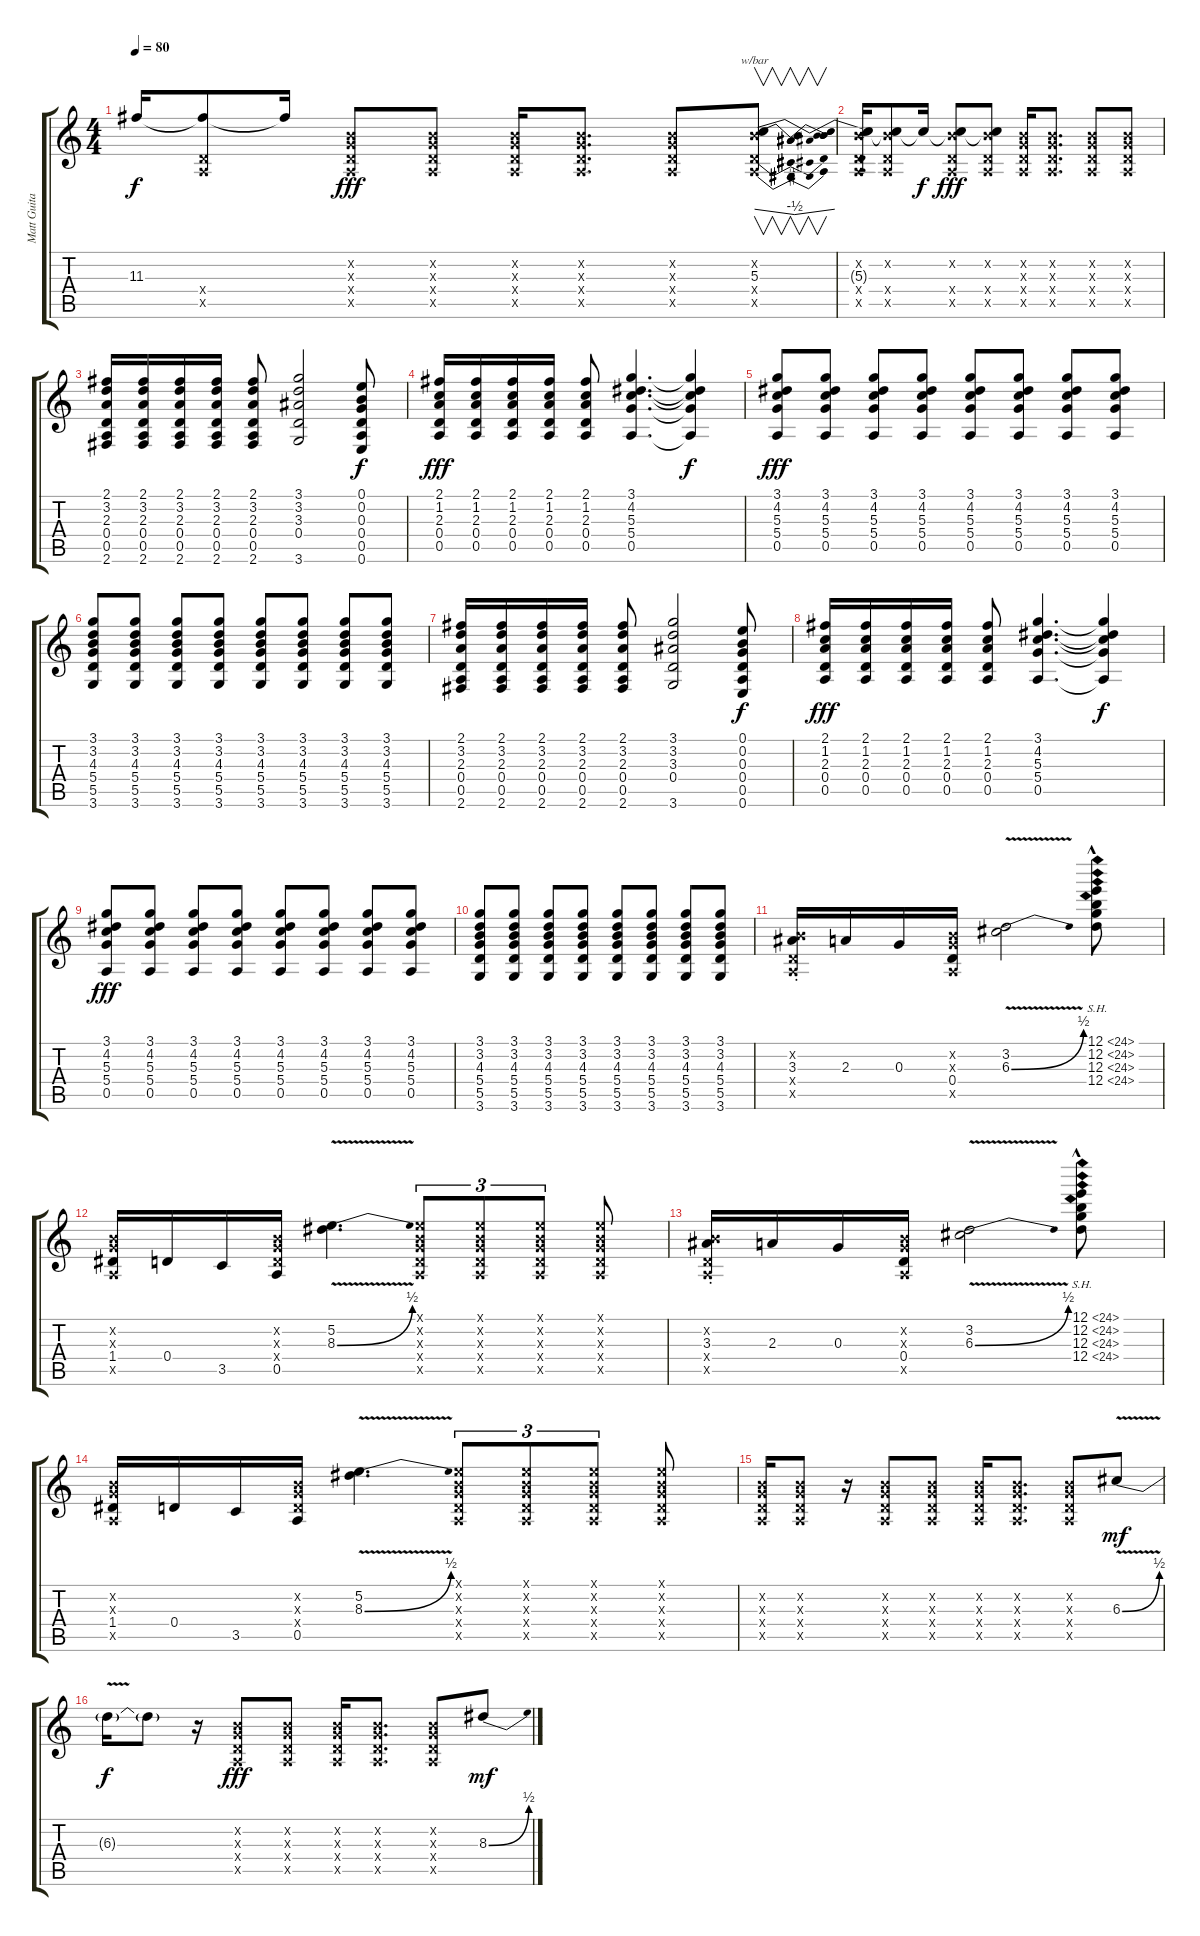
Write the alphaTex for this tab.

\track ("Matt Guitar" "Matt Guita") {instrument overdrivenguitar}
\staff {score tabs}
\tuning (E4 B3 G3 D3 A2 E2) {hide}
\ts (4 4)
\tempo 80
\clef g2
\ks c
11.3{t}.16{dy f} (11.3{t} 0.4{x} 0.5{x}).8 11.3{t}.16 (0.2{x} 0.3{x} 0.4{x} 0.5{x}).8{dy fff} (0.2{x} 0.3{x} 0.4{x} 0.5{x}).8 (0.2{x} 0.3{x} 0.4{x} 0.5{x}).16 (0.2{x} 0.3{x} 0.4{x} 0.5{x}).8{d} (0.2{x} 0.3{x} 0.4{x} 0.5{x}).8 (0.2{x} 5.3 0.4{x} 0.5{x}).8{v tbe (dip default 0 0 30 -2 60 0)} |
(0.2{x} 5.3{t} 0.4{x} 0.5{x}).16 (0.2{x} 5.3{t} 0.4{x} 0.5{x}).8 5.3{t}.16{dy f} (0.2{x} 5.3{t} 0.4{x} 0.5{x}).8{dy fff} (0.2{x} 5.3{t} 0.4{x} 0.5{x}).8 (0.2{x} 0.3{x} 0.4{x} 0.5{x}).16 (0.2{x} 0.3{x} 0.4{x} 0.5{x}).8{d} (0.2{x} 0.3{x} 0.4{x} 0.5{x}).8 (0.2{x} 0.3{x} 0.4{x} 0.5{x}).8 |
(2.1 3.2 2.3 0.4 0.5 2.6).16 (2.1 3.2 2.3 0.4 0.5 2.6).16 (2.1 3.2 2.3 0.4 0.5 2.6).16 (2.1 3.2 2.3 0.4 0.5 2.6).16 (2.1 3.2 2.3 0.4 0.5 2.6).8 (3.1 3.2 3.3 0.4 3.6).2 (0.1 0.2 0.3 0.4 0.5 0.6).8{dy f} |
(2.1 1.2 2.3 0.4 0.5).16{dy fff} (2.1 1.2 2.3 0.4 0.5).16 (2.1 1.2 2.3 0.4 0.5).16 (2.1 1.2 2.3 0.4 0.5).16 (2.1 1.2 2.3 0.4 0.5).8 (3.1 4.2 5.3 5.4 0.5).4{d} (3.1{t} 4.2{t} 5.3{t} 5.4{t} 0.5{t}).4{dy f} |
(3.1 4.2 5.3 5.4 0.5).8{dy fff} (3.1 4.2 5.3 5.4 0.5).8 (3.1 4.2 5.3 5.4 0.5).8 (3.1 4.2 5.3 5.4 0.5).8 (3.1 4.2 5.3 5.4 0.5).8 (3.1 4.2 5.3 5.4 0.5).8 (3.1 4.2 5.3 5.4 0.5).8 (3.1 4.2 5.3 5.4 0.5).8 |
(3.1 3.2 4.3 5.4 5.5 3.6).8 (3.1 3.2 4.3 5.4 5.5 3.6).8 (3.1 3.2 4.3 5.4 5.5 3.6).8 (3.1 3.2 4.3 5.4 5.5 3.6).8 (3.1 3.2 4.3 5.4 5.5 3.6).8 (3.1 3.2 4.3 5.4 5.5 3.6).8 (3.1 3.2 4.3 5.4 5.5 3.6).8 (3.1 3.2 4.3 5.4 5.5 3.6).8 |
(2.1 3.2 2.3 0.4 0.5 2.6).16 (2.1 3.2 2.3 0.4 0.5 2.6).16 (2.1 3.2 2.3 0.4 0.5 2.6).16 (2.1 3.2 2.3 0.4 0.5 2.6).16 (2.1 3.2 2.3 0.4 0.5 2.6).8 (3.1 3.2 3.3 0.4 3.6).2 (0.1 0.2 0.3 0.4 0.5 0.6).8{dy f} |
(2.1 1.2 2.3 0.4 0.5).16{dy fff} (2.1 1.2 2.3 0.4 0.5).16 (2.1 1.2 2.3 0.4 0.5).16 (2.1 1.2 2.3 0.4 0.5).16 (2.1 1.2 2.3 0.4 0.5).8 (3.1 4.2 5.3 5.4 0.5).4{d} (3.1{t} 4.2{t} 5.3{t} 5.4{t} 0.5{t}).4{dy f} |
(3.1 4.2 5.3 5.4 0.5).8{dy fff} (3.1 4.2 5.3 5.4 0.5).8 (3.1 4.2 5.3 5.4 0.5).8 (3.1 4.2 5.3 5.4 0.5).8 (3.1 4.2 5.3 5.4 0.5).8 (3.1 4.2 5.3 5.4 0.5).8 (3.1 4.2 5.3 5.4 0.5).8 (3.1 4.2 5.3 5.4 0.5).8 |
(3.1 3.2 4.3 5.4 5.5 3.6).8 (3.1 3.2 4.3 5.4 5.5 3.6).8 (3.1 3.2 4.3 5.4 5.5 3.6).8 (3.1 3.2 4.3 5.4 5.5 3.6).8 (3.1 3.2 4.3 5.4 5.5 3.6).8 (3.1 3.2 4.3 5.4 5.5 3.6).8 (3.1 3.2 4.3 5.4 5.5 3.6).8 (3.1 3.2 4.3 5.4 5.5 3.6).8 |
(0.2{x} 3.3{st} 0.4{x} 0.5{x}).16 2.3.16 0.3.16 (0.2{x} 0.3{x} 0.4 0.5{x}).16 (3.2 6.3{be (bend 0 0 60 2) v}).2 (12.1{sh 12 hac} 12.2{sh 12 hac} 12.3{sh 12 hac} 12.4{sh 12}).8 |
(0.2{x} 0.3{x} 1.4 0.5{x}).16 0.4.16 3.5.16 (0.2{x} 0.3{x} 0.4{x} 0.5).16 (5.2 8.3{be (bend 0 0 60 2) v}).4{d} (0.1{x} 0.2{x} 0.3{x} 0.4{x} 0.5{x}).8{tu (3 2)} (0.1{x} 0.2{x} 0.3{x} 0.4{x} 0.5{x}).8{tu (3 2)} (0.1{x} 0.2{x} 0.3{x} 0.4{x} 0.5{x}).8{tu (3 2)} (0.1{x} 0.2{x} 0.3{x} 0.4{x} 0.5{x}).8 |
(0.2{x} 3.3{st} 0.4{x} 0.5{x}).16 2.3.16 0.3.16 (0.2{x} 0.3{x} 0.4 0.5{x}).16 (3.2 6.3{be (bend 0 0 60 2) v}).2 (12.1{sh 12 hac} 12.2{sh 12 hac} 12.3{sh 12 hac} 12.4{sh 12}).8 |
(0.2{x} 0.3{x} 1.4 0.5{x}).16 0.4.16 3.5.16 (0.2{x} 0.3{x} 0.4{x} 0.5).16 (5.2 8.3{be (bend 0 0 60 2) v}).4{d} (0.1{x} 0.2{x} 0.3{x} 0.4{x} 0.5{x}).8{tu (3 2)} (0.1{x} 0.2{x} 0.3{x} 0.4{x} 0.5{x}).8{tu (3 2)} (0.1{x} 0.2{x} 0.3{x} 0.4{x} 0.5{x}).8{tu (3 2)} (0.1{x} 0.2{x} 0.3{x} 0.4{x} 0.5{x}).8 |
(0.2{x} 0.3{x} 0.4{x} 0.5{x}).16 (0.2{x} 0.3{x} 0.4{x} 0.5{x}).8 r.16 (0.2{x} 0.3{x} 0.4{x} 0.5{x}).8 (0.2{x} 0.3{x} 0.4{x} 0.5{x}).8 (0.2{x} 0.3{x} 0.4{x} 0.5{x}).16 (0.2{x} 0.3{x} 0.4{x} 0.5{x}).8{d} (0.2{x} 0.3{x} 0.4{x} 0.5{x}).8 6.3{be (bend 0 0 60 2) v}.8{dy mf} |
6.3{t}.16{dy f} 6.3{t}.8 r.16 (0.2{x} 0.3{x} 0.4{x} 0.5{x}).8{dy fff} (0.2{x} 0.3{x} 0.4{x} 0.5{x}).8 (0.2{x} 0.3{x} 0.4{x} 0.5{x}).16 (0.2{x} 0.3{x} 0.4{x} 0.5{x}).8{d} (0.2{x} 0.3{x} 0.4{x} 0.5{x}).8 8.3{be (bend 0 0 60 2)}.8{dy mf}
